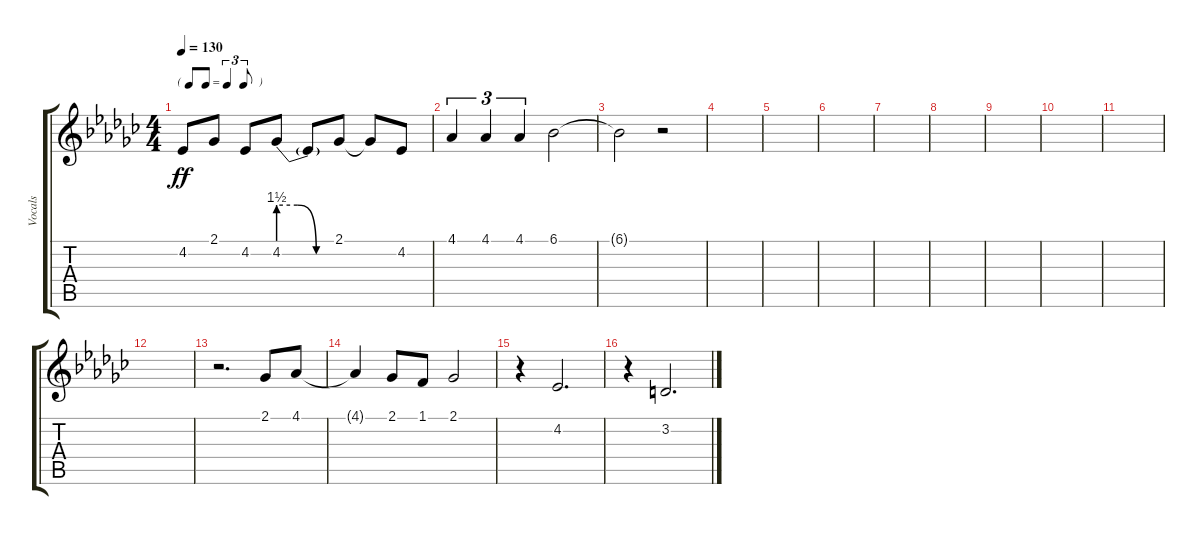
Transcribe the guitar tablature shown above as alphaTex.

\track ("Vocals" "Vocals") {instrument tenorsax}
\staff {score tabs}
\tuning (E4 B3 G3 D3 A2 E2) {hide}
\ts (4 4)
\tf triplet8th
\tempo 130
\clef g2
\ks gb
4.2.8{dy ff} 2.1.8 4.2.8 4.2{be (custom 0 6 20 6 40 0 60 0)}.8 4.2{t}.8 2.1.8 2.1{t}.8 4.2.8 |
4.1.4{tu (3 2)} 4.1.4{tu (3 2)} 4.1.4{tu (3 2)} 6.1.2 |
6.1{t}.2 r.2 |
|
|
|
|
|
|
|
|
|
r.2{d} 2.1.8{balance 11} 4.1.8 |
4.1{t}.4 2.1.8 1.1.8 2.1.2 |
r.4 4.2.2{d} |
r.4 3.2.2{d}
